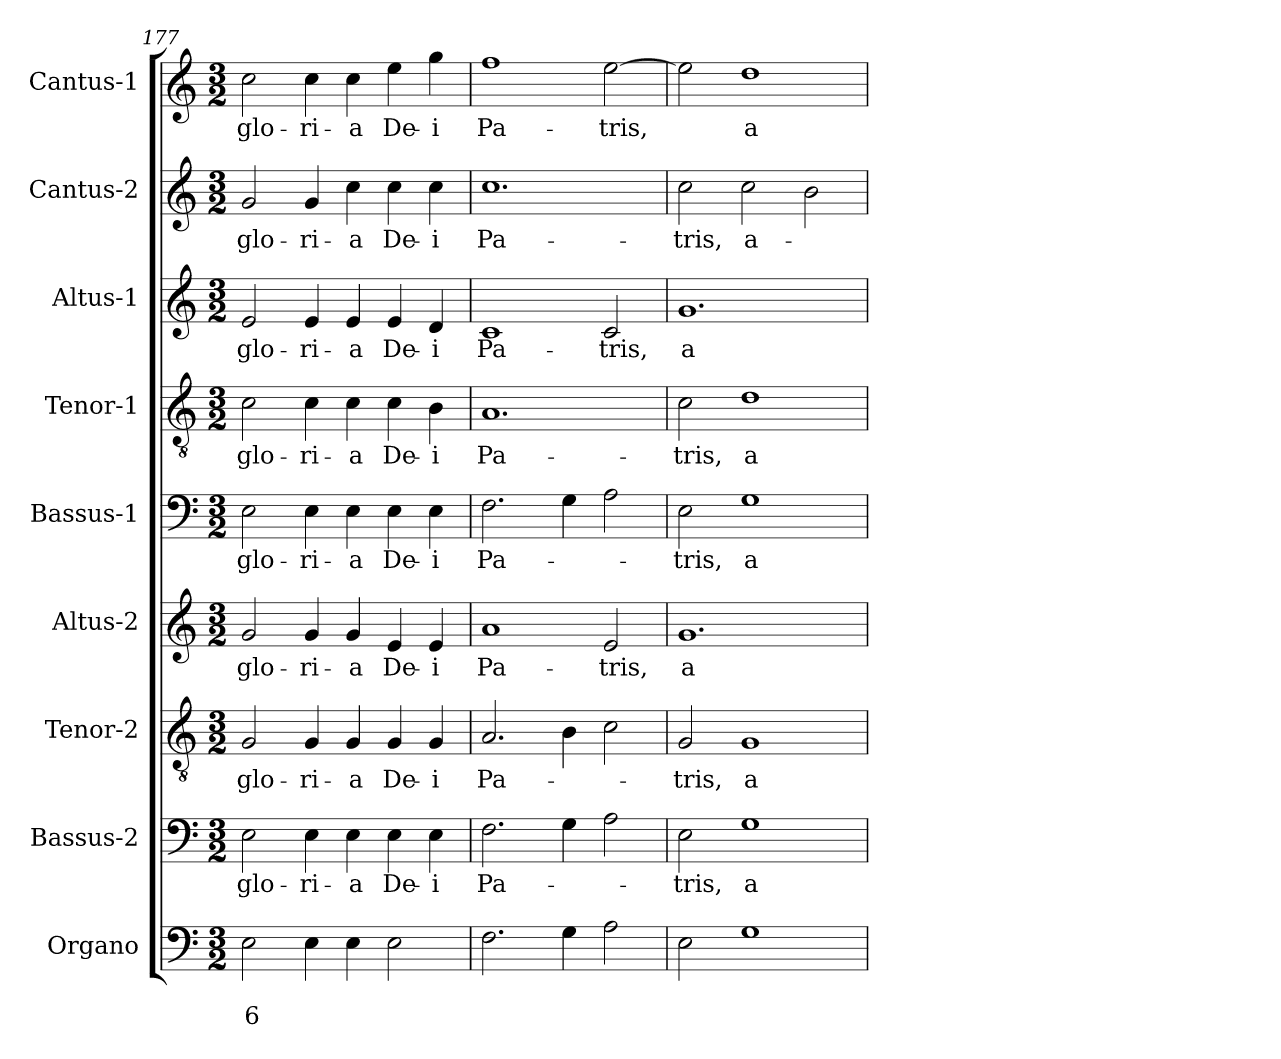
**kern	**text	**text	**kern	**text	**kern	**text	**kern	**text	**kern	**text	**kern	**text	**kern	**text	**kern	**text	**kern	**text
*part9	*part9	*part9	*part8	*part8	*part7	*part7	*part6	*part6	*part5	*part5	*part4	*part4	*part3	*part3	*part2	*part2	*part1	*part1
*staff9	*staff9	*staff9	*staff8	*staff8	*staff7	*staff7	*staff6	*staff6	*staff5	*staff5	*staff4	*staff4	*staff3	*staff3	*staff2	*staff2	*staff1	*staff1
*I"Organo	*	*	*I"Bassus-2	*	*I"Tenor-2	*	*I"Altus-2	*	*I"Bassus-1	*	*I"Tenor-1	*	*I"Altus-1	*	*I"Cantus-2	*	*I"Cantus-1	*
*I'Og	*	*	*I'B2	*	*	*	*I'A2	*	*I'B1	*	*I'T1	*	*I'A1	*	*I'C2	*	*I'C1	*
*clefF4	*	*	*clefF4	*	*clefGv2	*	*clefG2	*	*clefF4	*	*clefGv2	*	*clefG2	*	*clefG2	*	*clefG2	*
*k[]	*	*	*k[]	*	*k[]	*	*k[]	*	*k[]	*	*k[]	*	*k[]	*	*k[]	*	*k[]	*
*C:	*	*	*C:	*	*C:	*	*C:	*	*C:	*	*C:	*	*C:	*	*C:	*	*C:	*
*M3/2	*	*	*M3/2	*	*M3/2	*	*M3/2	*	*M3/2	*	*M3/2	*	*M3/2	*	*M3/2	*	*M3/2	*
=177	=177	=177	=177	=177	=177	=177	=177	=177	=177	=177	=177	=177	=177	=177	=177	=177	=177	=177
!	!	!LO:LY:b	!	!	!	!	!	!	!	!	!	!	!	!	!	!	!	!
!	!	!	!	!LO:LY:b	!	!	!	!	!	!	!	!	!	!	!	!	!	!
!	!	!	!	!	!	!LO:LY:b	!	!	!	!	!	!	!	!	!	!	!	!
!	!	!	!	!	!	!	!	!LO:LY:b	!	!	!	!	!	!	!	!	!	!
!	!	!	!	!	!	!	!	!	!	!LO:LY:b	!	!	!	!	!	!	!	!
!	!	!	!	!	!	!	!	!	!	!	!	!LO:LY:b	!	!	!	!	!	!
!	!	!	!	!	!	!	!	!	!	!	!	!	!	!LO:LY:b	!	!	!	!
!	!	!	!	!	!	!	!	!	!	!	!	!	!	!	!	!LO:LY:b	!	!
!	!	!	!	!	!	!	!	!	!	!	!	!	!	!	!	!	!	!LO:LY:b
2E\	.	6	2E\	glo-	2G/	glo-	2g/	glo-	2E\	glo-	2c\	glo-	2e/	glo-	2g/	glo-	2cc\	glo-
!	!	!	!	!LO:LY:b	!	!	!	!	!	!	!	!	!	!	!	!	!	!
!	!	!	!	!	!	!LO:LY:b	!	!	!	!	!	!	!	!	!	!	!	!
!	!	!	!	!	!	!	!	!LO:LY:b	!	!	!	!	!	!	!	!	!	!
!	!	!	!	!	!	!	!	!	!	!LO:LY:b	!	!	!	!	!	!	!	!
!	!	!	!	!	!	!	!	!	!	!	!	!LO:LY:b	!	!	!	!	!	!
!	!	!	!	!	!	!	!	!	!	!	!	!	!	!LO:LY:b	!	!	!	!
!	!	!	!	!	!	!	!	!	!	!	!	!	!	!	!	!LO:LY:b	!	!
!	!	!	!	!	!	!	!	!	!	!	!	!	!	!	!	!	!	!LO:LY:b
4E\	.	.	4E\	-ri-	4G/	-ri-	4g/	-ri-	4E\	-ri-	4c\	-ri-	4e/	-ri-	4g/	-ri-	4cc\	-ri-
!	!	!	!	!LO:LY:b	!	!	!	!	!	!	!	!	!	!	!	!	!	!
!	!	!	!	!	!	!LO:LY:b	!	!	!	!	!	!	!	!	!	!	!	!
!	!	!	!	!	!	!	!	!LO:LY:b	!	!	!	!	!	!	!	!	!	!
!	!	!	!	!	!	!	!	!	!	!LO:LY:b	!	!	!	!	!	!	!	!
!	!	!	!	!	!	!	!	!	!	!	!	!LO:LY:b	!	!	!	!	!	!
!	!	!	!	!	!	!	!	!	!	!	!	!	!	!LO:LY:b	!	!	!	!
!	!	!	!	!	!	!	!	!	!	!	!	!	!	!	!	!LO:LY:b	!	!
!	!	!	!	!	!	!	!	!	!	!	!	!	!	!	!	!	!	!LO:LY:b
4E\	.	.	4E\	-a	4G/	-a	4g/	-a	4E\	-a	4c\	-a	4e/	-a	4cc\	-a	4cc\	-a
!	!	!	!	!LO:LY:b	!	!	!	!	!	!	!	!	!	!	!	!	!	!
!	!	!	!	!	!	!LO:LY:b	!	!	!	!	!	!	!	!	!	!	!	!
!	!	!	!	!	!	!	!	!LO:LY:b	!	!	!	!	!	!	!	!	!	!
!	!	!	!	!	!	!	!	!	!	!LO:LY:b	!	!	!	!	!	!	!	!
!	!	!	!	!	!	!	!	!	!	!	!	!LO:LY:b	!	!	!	!	!	!
!	!	!	!	!	!	!	!	!	!	!	!	!	!	!LO:LY:b	!	!	!	!
!	!	!	!	!	!	!	!	!	!	!	!	!	!	!	!	!LO:LY:b	!	!
!	!	!	!	!	!	!	!	!	!	!	!	!	!	!	!	!	!	!LO:LY:b
2E\	.	.	4E\	De-	4G/	De-	4e/	De-	4E\	De-	4c\	De-	4e/	De-	4cc\	De-	4ee\	De-
!	!	!	!	!LO:LY:b	!	!	!	!	!	!	!	!	!	!	!	!	!	!
!	!	!	!	!	!	!LO:LY:b	!	!	!	!	!	!	!	!	!	!	!	!
!	!	!	!	!	!	!	!	!LO:LY:b	!	!	!	!	!	!	!	!	!	!
!	!	!	!	!	!	!	!	!	!	!LO:LY:b	!	!	!	!	!	!	!	!
!	!	!	!	!	!	!	!	!	!	!	!	!LO:LY:b	!	!	!	!	!	!
!	!	!	!	!	!	!	!	!	!	!	!	!	!	!LO:LY:b	!	!	!	!
!	!	!	!	!	!	!	!	!	!	!	!	!	!	!	!	!LO:LY:b	!	!
!	!	!	!	!	!	!	!	!	!	!	!	!	!	!	!	!	!	!LO:LY:b
.	.	.	4E\	-i	4G/	-i	4e/	-i	4E\	-i	4B\	-i	4d/	-i	4cc\	-i	4gg\	-i
=178	=178	=178	=178	=178	=178	=178	=178	=178	=178	=178	=178	=178	=178	=178	=178	=178	=178	=178
!	!	!	!	!LO:LY:b	!	!	!	!	!	!	!	!	!	!	!	!	!	!
!	!	!	!	!	!	!LO:LY:b	!	!	!	!	!	!	!	!	!	!	!	!
!	!	!	!	!	!	!	!	!LO:LY:b	!	!	!	!	!	!	!	!	!	!
!	!	!	!	!	!	!	!	!	!	!LO:LY:b	!	!	!	!	!	!	!	!
!	!	!	!	!	!	!	!	!	!	!	!	!LO:LY:b	!	!	!	!	!	!
!	!	!	!	!	!	!	!	!	!	!	!	!	!	!LO:LY:b	!	!	!	!
!	!	!	!	!	!	!	!	!	!	!	!	!	!	!	!	!LO:LY:b	!	!
!	!	!	!	!	!	!	!	!	!	!	!	!	!	!	!	!	!	!LO:LY:b
2.F\	.	.	2.F\	Pa-	2.A/	Pa-	1a	Pa-	2.F\	Pa-	1.A	Pa-	1c	Pa-	1.cc	Pa-	1ff	Pa-
4G\	.	.	4G\	.	4B\	.	.	.	4G\	.	.	.	.	.	.	.	.	.
!	!	!	!	!	!	!	!	!LO:LY:b	!	!	!	!	!	!	!	!	!	!
!	!	!	!	!	!	!	!	!	!	!	!	!	!	!LO:LY:b	!	!	!	!
!	!	!	!	!	!	!	!	!	!	!	!	!	!	!	!	!	!	!LO:LY:b
2A\	.	.	2A\	.	2c\	.	2e/	-tris,	2A\	.	.	.	2c/	-tris,	.	.	[2ee\	-tris,
=179	=179	=179	=179	=179	=179	=179	=179	=179	=179	=179	=179	=179	=179	=179	=179	=179	=179	=179
!	!	!	!	!LO:LY:b	!	!	!	!	!	!	!	!	!	!	!	!	!	!
!	!	!	!	!	!	!LO:LY:b	!	!	!	!	!	!	!	!	!	!	!	!
!	!	!	!	!	!	!	!	!LO:LY:b	!	!	!	!	!	!	!	!	!	!
!	!	!	!	!	!	!	!	!	!	!LO:LY:b	!	!	!	!	!	!	!	!
!	!	!	!	!	!	!	!	!	!	!	!	!LO:LY:b	!	!	!	!	!	!
!	!	!	!	!	!	!	!	!	!	!	!	!	!	!LO:LY:b	!	!	!	!
!	!	!	!	!	!	!	!	!	!	!	!	!	!	!	!	!LO:LY:b	!	!
2E\	.	.	2E\	-tris,	2G/	-tris,	1.g	a-	2E\	-tris,	2c\	-tris,	1.g	a-	2cc\	-tris,	2ee\]	.
!	!	!	!	!LO:LY:b	!	!	!	!	!	!	!	!	!	!	!	!	!	!
!	!	!	!	!	!	!LO:LY:b	!	!	!	!	!	!	!	!	!	!	!	!
!	!	!	!	!	!	!	!	!	!	!LO:LY:b	!	!	!	!	!	!	!	!
!	!	!	!	!	!	!	!	!	!	!	!	!LO:LY:b	!	!	!	!	!	!
!	!	!	!	!	!	!	!	!	!	!	!	!	!	!	!	!LO:LY:b	!	!
!	!	!	!	!	!	!	!	!	!	!	!	!	!	!	!	!	!	!LO:LY:b
1G	.	.	1G	a-	1G	a-	.	.	1G	a-	1d	a-	.	.	2cc\	a-	1dd	a-
.	.	.	.	.	.	.	.	.	.	.	.	.	.	.	2b\	.	.	.
=	=	=	=	=	=	=	=	=	=	=	=	=	=	=	=	=	=	=
*-	*-	*-	*-	*-	*-	*-	*-	*-	*-	*-	*-	*-	*-	*-	*-	*-	*-	*-
